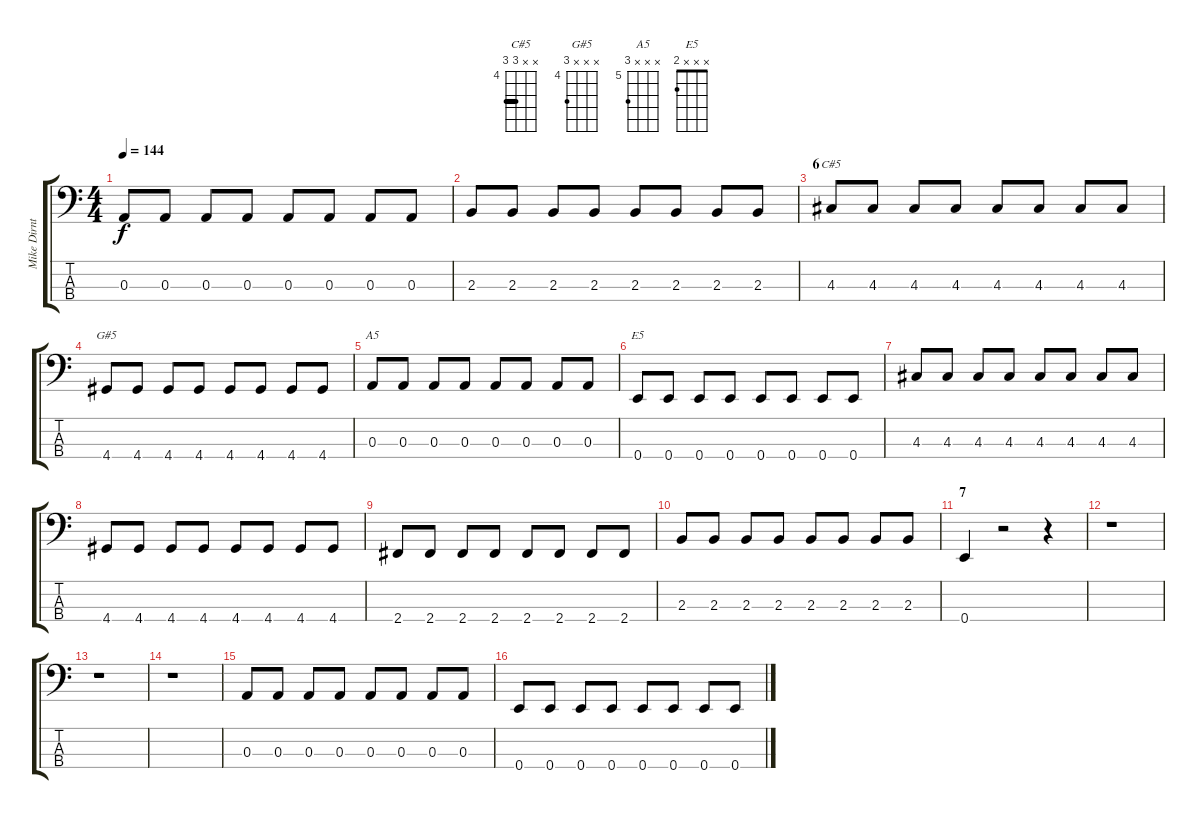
\track ("Mike Dirnt" "Mike Dirnt") {instrument electricbassfinger}
\staff {score tabs}
\tuning (G2 D2 A1 E1) {hide}
\chord ("C#5" x x 6 6) {firstfret 4 barre 6}
\chord ("G#5" x x x 6) {firstfret 4 barre 6}
\chord ("A5" x x x 7) {firstfret 5 barre 7}
\chord ("E5" x x x 2) {barre 2}
\ts (4 4)
\tempo 144
\clef f4
\ks c
0.3.8{dy f} 0.3.8 0.3.8 0.3.8 0.3.8 0.3.8 0.3.8 0.3.8 |
2.3.8 2.3.8 2.3.8 2.3.8 2.3.8 2.3.8 2.3.8 2.3.8 |
\section ("" "6")
4.3.8{ch "C#5"} 4.3.8 4.3.8 4.3.8 4.3.8 4.3.8 4.3.8 4.3.8 |
4.4.8{ch "G#5"} 4.4.8 4.4.8 4.4.8 4.4.8 4.4.8 4.4.8 4.4.8 |
0.3.8{ch "A5"} 0.3.8 0.3.8 0.3.8 0.3.8 0.3.8 0.3.8 0.3.8 |
0.4.8{ch "E5"} 0.4.8 0.4.8 0.4.8 0.4.8 0.4.8 0.4.8 0.4.8 |
4.3.8 4.3.8 4.3.8 4.3.8 4.3.8 4.3.8 4.3.8 4.3.8 |
4.4.8 4.4.8 4.4.8 4.4.8 4.4.8 4.4.8 4.4.8 4.4.8 |
2.4.8 2.4.8 2.4.8 2.4.8 2.4.8 2.4.8 2.4.8 2.4.8 |
2.3.8 2.3.8 2.3.8 2.3.8 2.3.8 2.3.8 2.3.8 2.3.8 |
\section ("" "7")
0.4.4 r.2 r.4 |
r.1 |
r.1 |
r.1 |
0.3.8 0.3.8 0.3.8 0.3.8 0.3.8 0.3.8 0.3.8 0.3.8 |
0.4.8 0.4.8 0.4.8 0.4.8 0.4.8 0.4.8 0.4.8 0.4.8
